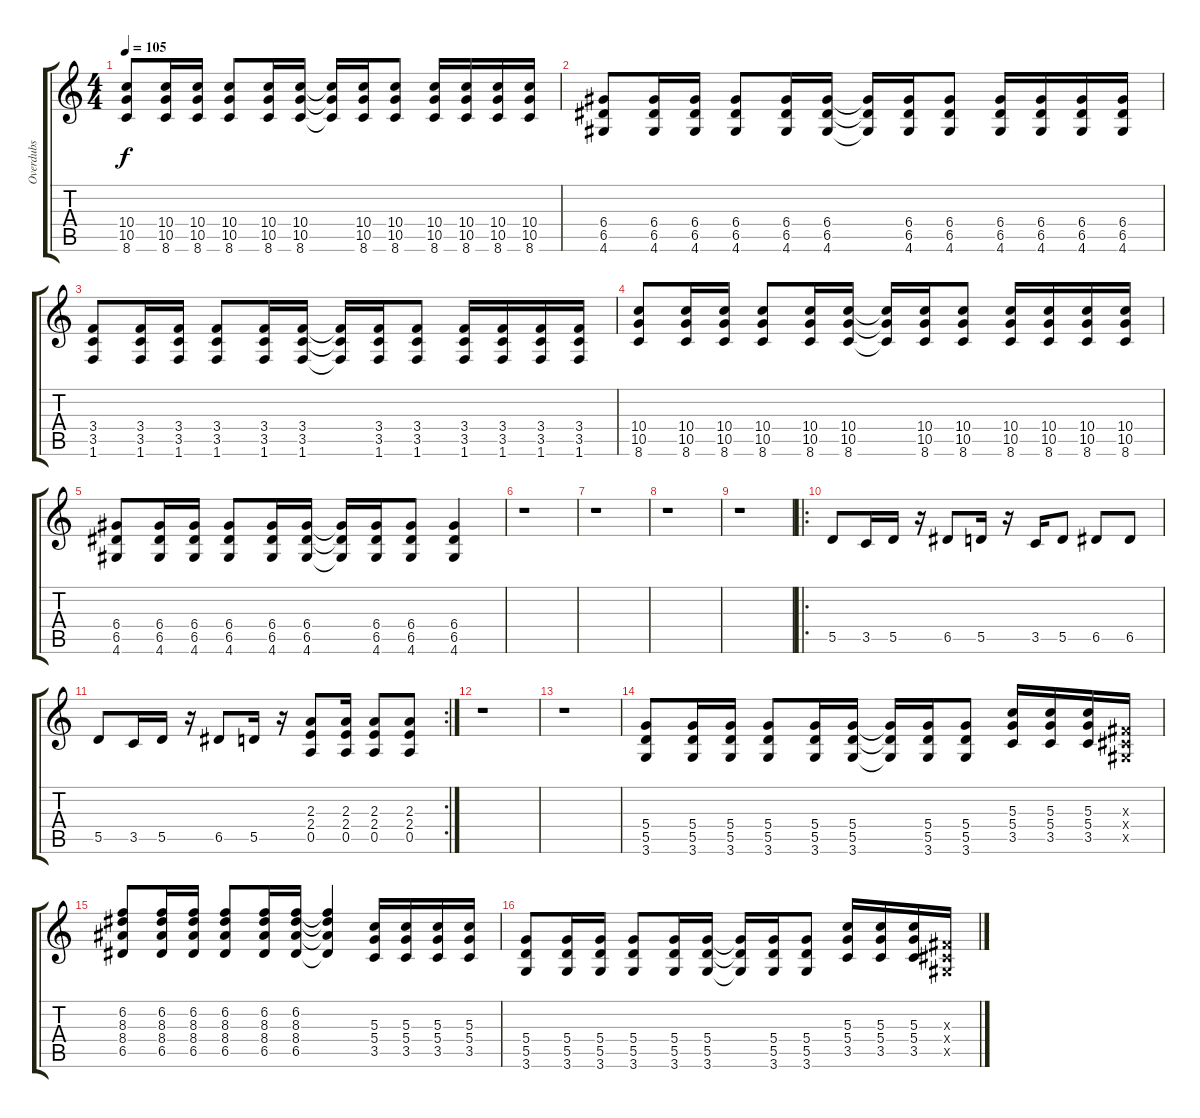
\track ("Overdubs" "Overdubs") {instrument distortionguitar}
\staff {score tabs}
\tuning (E4 B3 G3 D3 A2 E2) {hide}
\ts (4 4)
\tempo 105
\clef g2
\ks c
(10.4 10.5 8.6).8{dy f} (10.4 10.5 8.6).16 (10.4 10.5 8.6).16 (10.4 10.5 8.6).8 (10.4 10.5 8.6).16 (10.4 10.5 8.6).16 (10.4{t} 10.5{t} 8.6{t}).16 (10.4 10.5 8.6).16 (10.4 10.5 8.6).8 (10.4 10.5 8.6).16 (10.4 10.5 8.6).16 (10.4 10.5 8.6).16 (10.4 10.5 8.6).16 |
(6.4 6.5 4.6).8 (6.4 6.5 4.6).16 (6.4 6.5 4.6).16 (6.4 6.5 4.6).8 (6.4 6.5 4.6).16 (6.4 6.5 4.6).16 (6.4{t} 6.5{t} 4.6{t}).16 (6.4 6.5 4.6).16 (6.4 6.5 4.6).8 (6.4 6.5 4.6).16 (6.4 6.5 4.6).16 (6.4 6.5 4.6).16 (6.4 6.5 4.6).16 |
(3.4 3.5 1.6).8 (3.4 3.5 1.6).16 (3.4 3.5 1.6).16 (3.4 3.5 1.6).8 (3.4 3.5 1.6).16 (3.4 3.5 1.6).16 (3.4{t} 3.5{t} 1.6{t}).16 (3.4 3.5 1.6).16 (3.4 3.5 1.6).8 (3.4 3.5 1.6).16 (3.4 3.5 1.6).16 (3.4 3.5 1.6).16 (3.4 3.5 1.6).16 |
(10.4 10.5 8.6).8 (10.4 10.5 8.6).16 (10.4 10.5 8.6).16 (10.4 10.5 8.6).8 (10.4 10.5 8.6).16 (10.4 10.5 8.6).16 (10.4{t} 10.5{t} 8.6{t}).16 (10.4 10.5 8.6).16 (10.4 10.5 8.6).8 (10.4 10.5 8.6).16 (10.4 10.5 8.6).16 (10.4 10.5 8.6).16 (10.4 10.5 8.6).16 |
(6.4 6.5 4.6).8 (6.4 6.5 4.6).16 (6.4 6.5 4.6).16 (6.4 6.5 4.6).8 (6.4 6.5 4.6).16 (6.4 6.5 4.6).16 (6.4{t} 6.5{t} 4.6{t}).16 (6.4 6.5 4.6).16 (6.4 6.5 4.6).8 (6.4 6.5 4.6).4 |
r.1 |
r.1 |
r.1 |
r.1 |
\ro
5.5.8 3.5.16 5.5.16 r.16 6.5.8 5.5.16 r.16 3.5.16 5.5.8 6.5.8 6.5.8 |
\rc 2
5.5.8 3.5.16 5.5.16 r.16 6.5.8 5.5.16 r.16 (2.3 2.4 0.5).8 (2.3 2.4 0.5).16 (2.3 2.4 0.5).8 (2.3 2.4 0.5).8 |
r.1 |
r.1 |
(5.4 5.5 3.6).8 (5.4 5.5 3.6).16 (5.4 5.5 3.6).16 (5.4 5.5 3.6).8 (5.4 5.5 3.6).16 (5.4 5.5 3.6).16 (5.4{t} 5.5{t} 3.6{t}).16 (5.4 5.5 3.6).16 (5.4 5.5 3.6).8 (5.3 5.4 3.5).16 (5.3 5.4 3.5).16 (5.3 5.4 3.5).16 (-1.3{x} -1.4{x} -1.5{x}).16 |
(6.2 8.3 8.4 6.5).8 (6.2 8.3 8.4 6.5).16 (6.2 8.3 8.4 6.5).16 (6.2 8.3 8.4 6.5).8 (6.2 8.3 8.4 6.5).16 (6.2 8.3 8.4 6.5).16 (6.2{t} 8.3{t} 8.4{t} 6.5{t}).4 (5.3 5.4 3.5).16 (5.3 5.4 3.5).16 (5.3 5.4 3.5).16 (5.3 5.4 3.5).16 |
(5.4 5.5 3.6).8 (5.4 5.5 3.6).16 (5.4 5.5 3.6).16 (5.4 5.5 3.6).8 (5.4 5.5 3.6).16 (5.4 5.5 3.6).16 (5.4{t} 5.5{t} 3.6{t}).16 (5.4 5.5 3.6).16 (5.4 5.5 3.6).8 (5.3 5.4 3.5).16 (5.3 5.4 3.5).16 (5.3 5.4 3.5).16 (-1.3{x} -1.4{x} -1.5{x}).16
